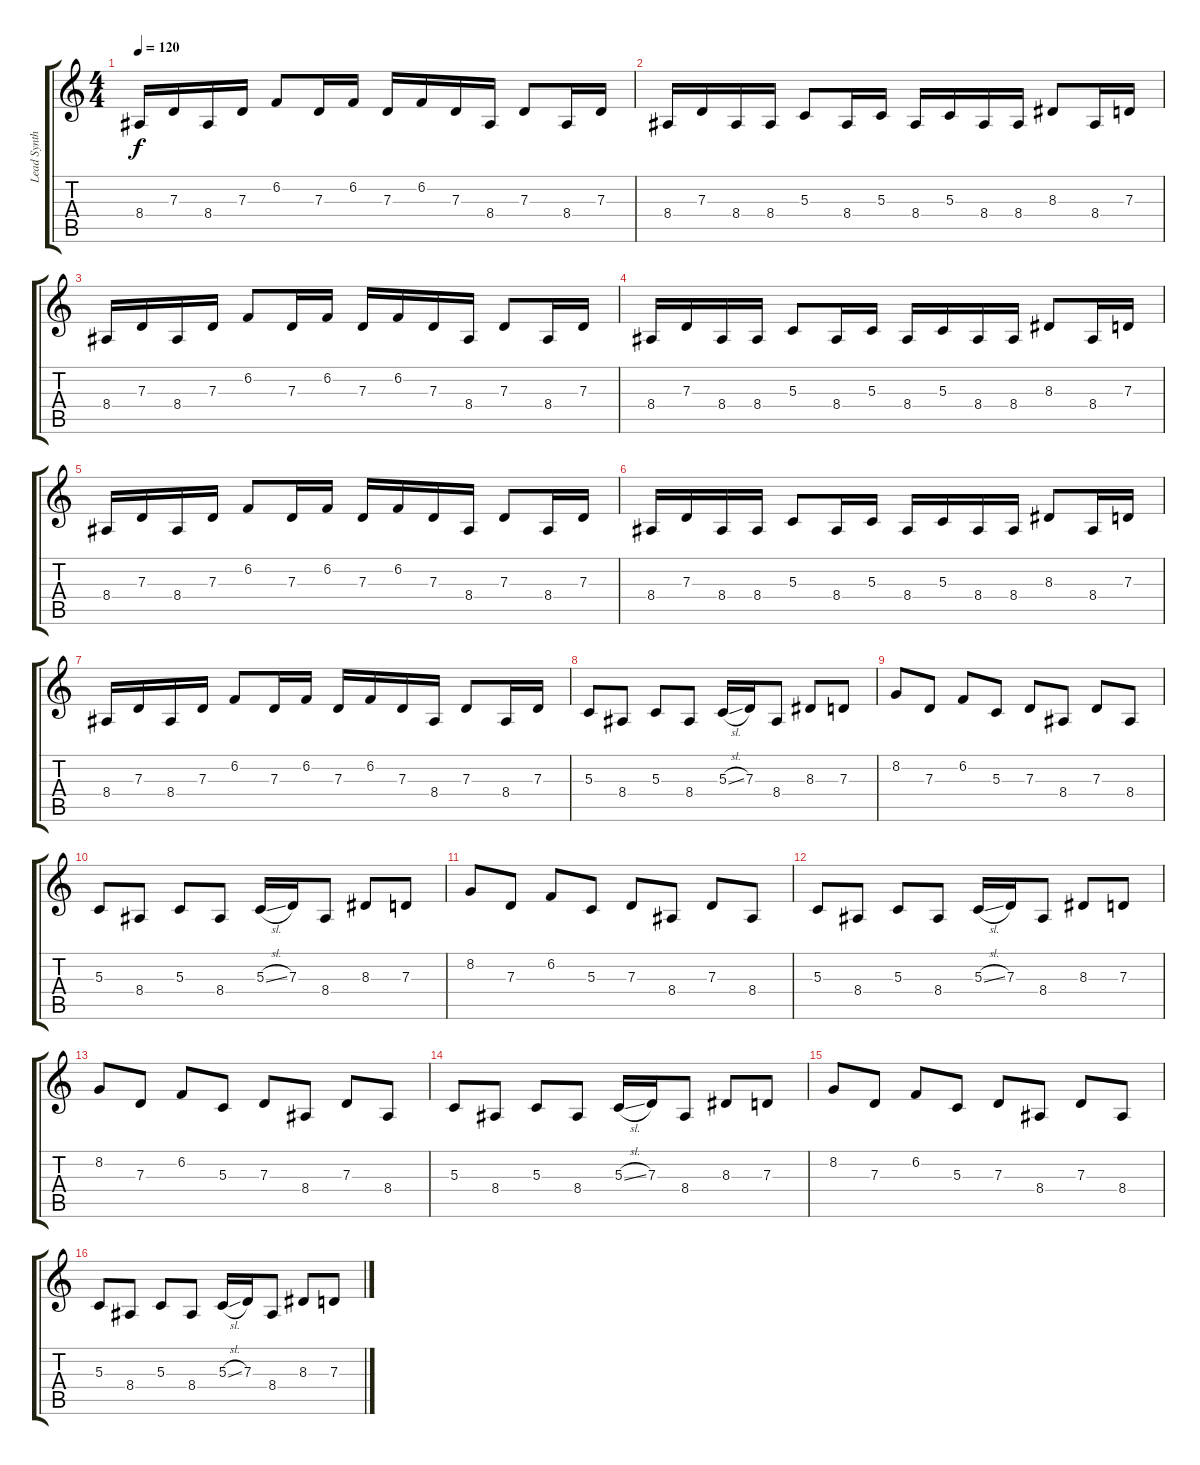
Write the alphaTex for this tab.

\track ("Lead Synth Left Ch." "Lead Synth") {instrument churchorgan}
\staff {score tabs}
\tuning (E4 B3 G3 D3 A2 E2) {hide}
\ts (4 4)
\tempo 120
\clef g2
\ks c
8.4.16{dy f} 7.3.16 8.4.16 7.3.16 6.2.8 7.3.16 6.2.16 7.3.16 6.2.16 7.3.16 8.4.16 7.3.8 8.4.16 7.3.16 |
8.4.16 7.3.16 8.4.16 8.4.16 5.3.8 8.4.16 5.3.16 8.4.16 5.3.16 8.4.16 8.4.16 8.3.8 8.4.16 7.3.16 |
8.4.16 7.3.16 8.4.16 7.3.16 6.2.8 7.3.16 6.2.16 7.3.16 6.2.16 7.3.16 8.4.16 7.3.8 8.4.16 7.3.16 |
8.4.16 7.3.16 8.4.16 8.4.16 5.3.8 8.4.16 5.3.16 8.4.16 5.3.16 8.4.16 8.4.16 8.3.8 8.4.16 7.3.16 |
8.4.16 7.3.16 8.4.16 7.3.16 6.2.8 7.3.16 6.2.16 7.3.16 6.2.16 7.3.16 8.4.16 7.3.8 8.4.16 7.3.16 |
8.4.16 7.3.16 8.4.16 8.4.16 5.3.8 8.4.16 5.3.16 8.4.16 5.3.16 8.4.16 8.4.16 8.3.8 8.4.16 7.3.16 |
8.4.16 7.3.16 8.4.16 7.3.16 6.2.8 7.3.16 6.2.16 7.3.16 6.2.16 7.3.16 8.4.16 7.3.8 8.4.16 7.3.16 |
5.3.8 8.4.8 5.3.8 8.4.8 5.3{sl}.16 7.3.16 8.4.8 8.3.8 7.3.8 |
8.2.8{volume 13} 7.3.8 6.2.8 5.3.8 7.3.8 8.4.8 7.3.8 8.4.8 |
5.3.8 8.4.8 5.3.8 8.4.8 5.3{sl}.16 7.3.16 8.4.8 8.3.8 7.3.8 |
8.2.8 7.3.8 6.2.8 5.3.8 7.3.8 8.4.8 7.3.8 8.4.8 |
5.3.8 8.4.8 5.3.8 8.4.8 5.3{sl}.16 7.3.16 8.4.8 8.3.8 7.3.8 |
8.2.8 7.3.8 6.2.8 5.3.8 7.3.8 8.4.8 7.3.8 8.4.8 |
5.3.8 8.4.8 5.3.8 8.4.8 5.3{sl}.16 7.3.16 8.4.8 8.3.8 7.3.8 |
8.2.8 7.3.8 6.2.8 5.3.8 7.3.8 8.4.8 7.3.8 8.4.8 |
5.3.8 8.4.8 5.3.8 8.4.8 5.3{sl}.16 7.3.16 8.4.8 8.3.8 7.3.8
